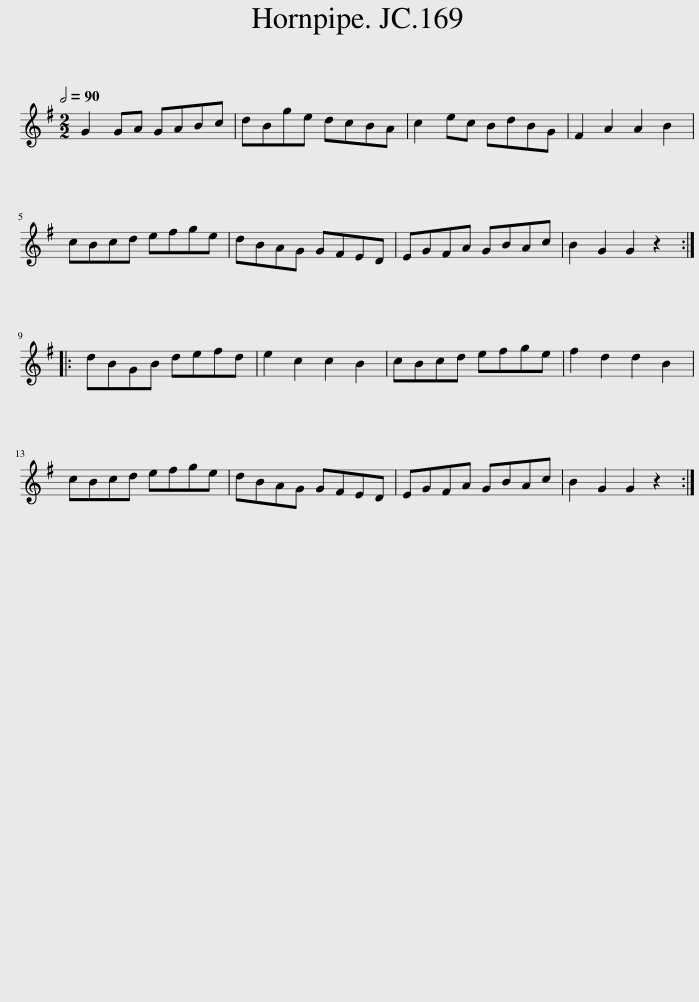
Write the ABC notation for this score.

X:1
L:1/8
Q:1/2=90
M:2/2
I:linebreak $
K:G
V:1 treble
V:1
 G2 GA GABc | dBge dcBA | c2 ec BdBG | F2 A2 A2 B2 |$ cBcd efge | %5
 dBAG GFED | EGFA GBAc | B2 G2 G2 z2 ::$ dBGB defd | e2 c2 c2 B2 | %10
 cBcd efge | f2 d2 d2 B2 |$ cBcd efge | dBAG GFED | EGFA GBAc | %15
 B2 G2 G2 z2 :| %16
